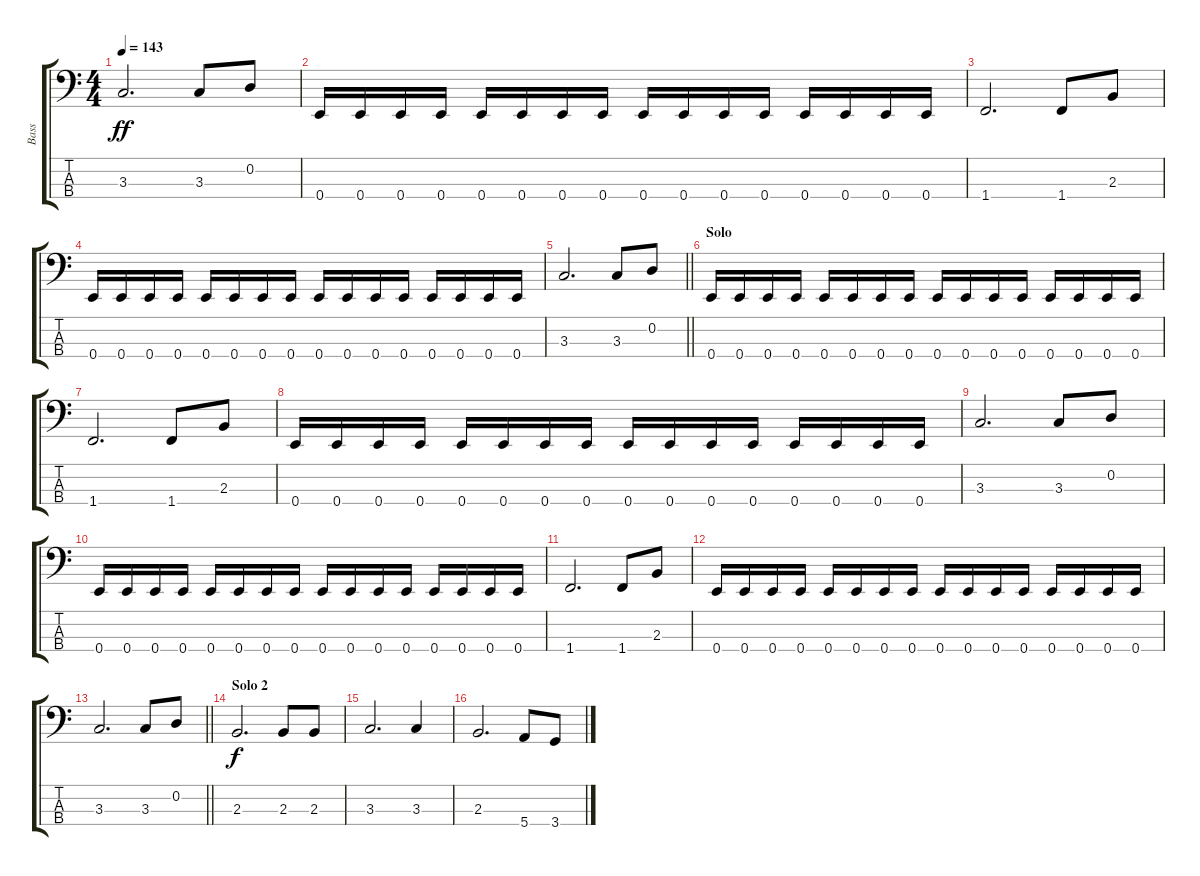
\track ("Bass" "Bass") {instrument electricbasspick}
\staff {score tabs}
\tuning (G2 D2 A1 E1) {hide}
\ts (4 4)
\tempo 143
\clef f4
\ks c
3.3.2{d dy ff} 3.3.8 0.2.8 |
0.4.16 0.4.16 0.4.16 0.4.16 0.4.16 0.4.16 0.4.16 0.4.16 0.4.16 0.4.16 0.4.16 0.4.16 0.4.16 0.4.16 0.4.16 0.4.16 |
1.4.2{d} 1.4.8 2.3.8 |
0.4.16 0.4.16 0.4.16 0.4.16 0.4.16 0.4.16 0.4.16 0.4.16 0.4.16 0.4.16 0.4.16 0.4.16 0.4.16 0.4.16 0.4.16 0.4.16 |
\barLineRight lightlight
3.3.2{d} 3.3.8 0.2.8 |
\section ("" "Solo")
0.4.16 0.4.16 0.4.16 0.4.16 0.4.16 0.4.16 0.4.16 0.4.16 0.4.16 0.4.16 0.4.16 0.4.16 0.4.16 0.4.16 0.4.16 0.4.16 |
1.4.2{d} 1.4.8 2.3.8 |
0.4.16 0.4.16 0.4.16 0.4.16 0.4.16 0.4.16 0.4.16 0.4.16 0.4.16 0.4.16 0.4.16 0.4.16 0.4.16 0.4.16 0.4.16 0.4.16 |
3.3.2{d} 3.3.8 0.2.8 |
0.4.16 0.4.16 0.4.16 0.4.16 0.4.16 0.4.16 0.4.16 0.4.16 0.4.16 0.4.16 0.4.16 0.4.16 0.4.16 0.4.16 0.4.16 0.4.16 |
1.4.2{d} 1.4.8 2.3.8 |
0.4.16 0.4.16 0.4.16 0.4.16 0.4.16 0.4.16 0.4.16 0.4.16 0.4.16 0.4.16 0.4.16 0.4.16 0.4.16 0.4.16 0.4.16 0.4.16 |
\barLineRight lightlight
3.3.2{d} 3.3.8 0.2.8 |
\section ("" "Solo 2")
2.3.2{d dy f} 2.3.8 2.3.8 |
3.3.2{d} 3.3.4 |
2.3.2{d} 5.4.8 3.4.8
